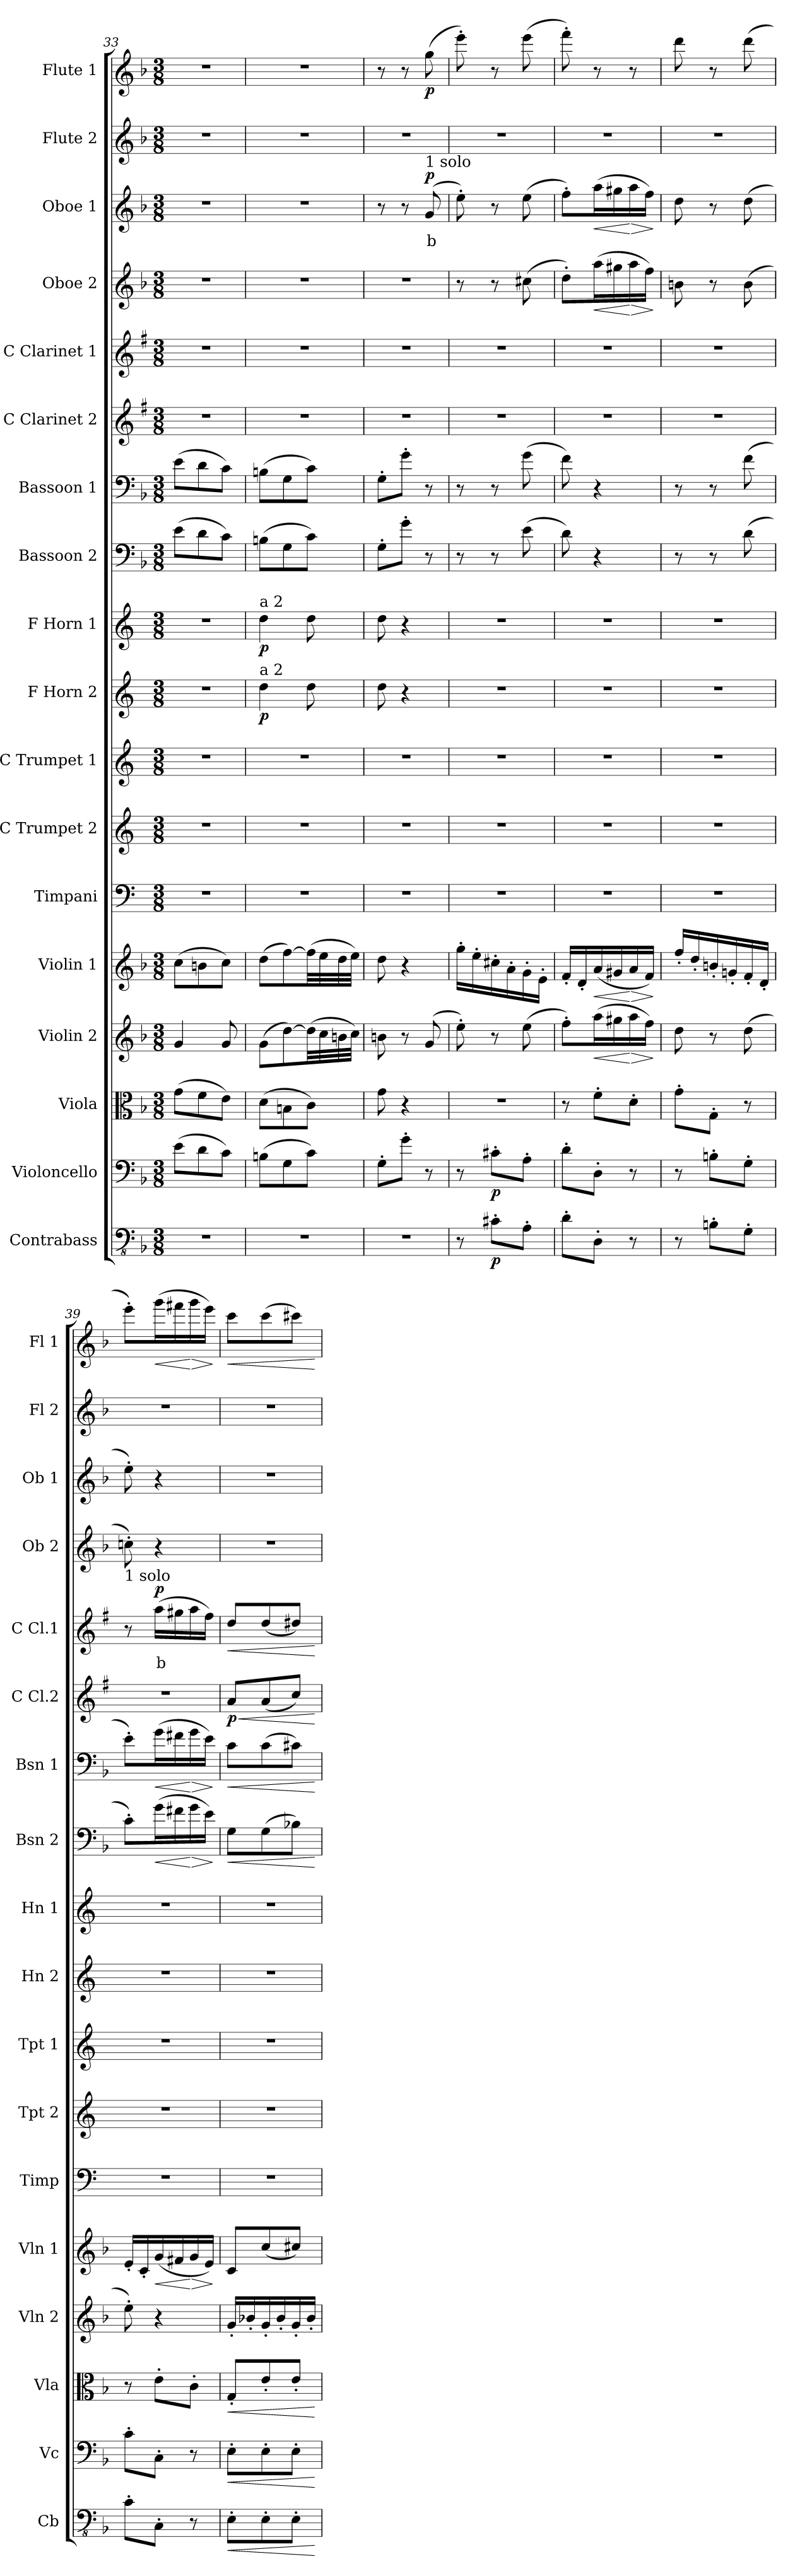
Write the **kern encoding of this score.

**kern	**dynam	**kern	**dynam	**kern	**dynam	**kern	**dynam	**kern	**dynam	**kern	**kern	**kern	**kern	**dynam	**kern	**dynam	**kern	**dynam	**kern	**dynam	**kern	**dynam	**kern	**text	**dynam	**kern	**dynam	**kern	**text	**dynam	**kern	**kern	**dynam
*part18	*part18	*part17	*part17	*part16	*part16	*part15	*part15	*part14	*part14	*part13	*part12	*part11	*part10	*part10	*part9	*part9	*part8	*part8	*part7	*part7	*part6	*part6	*part5	*part5	*part5	*part4	*part4	*part3	*part3	*part3	*part2	*part1	*part1
*staff18	*staff18	*staff17	*staff17	*staff16	*staff16	*staff15	*staff15	*staff14	*staff14	*staff13	*staff12	*staff11	*staff10	*staff10	*staff9	*staff9	*staff8	*staff8	*staff7	*staff7	*staff6	*staff6	*staff5	*staff5	*staff5	*staff4	*staff4	*staff3	*staff3	*staff3	*staff2	*staff1	*staff1
*I"Contrabass	*	*I"Violoncello	*	*I"Viola	*	*I"Violin 2	*	*I"Violin 1	*	*I"Timpani	*I"C Trumpet 2	*I"C Trumpet 1	*I"F Horn 2	*	*I"F Horn 1	*	*I"Bassoon 2	*	*I"Bassoon 1	*	*I"C Clarinet 2	*	*I"C Clarinet 1	*	*	*I"Oboe 2	*	*I"Oboe 1	*	*	*I"Flute 2	*I"Flute 1	*
*I'Cb	*	*I'Vc	*	*I'Vla	*	*I'Vln 2	*	*I'Vln 1	*	*I'Timp	*I'Tpt 2	*I'Tpt 1	*I'Hn 2	*	*I'Hn 1	*	*I'Bsn 2	*	*I'Bsn 1	*	*I'C Cl.2	*	*I'C Cl.1	*	*	*I'Ob 2	*	*I'Ob 1	*	*	*I'Fl 2	*I'Fl 1	*
*clefFv4	*	*clefF4	*	*clefC3	*	*clefG2	*	*clefG2	*	*clefF4	*clefG2	*clefG2	*clefG2	*	*clefG2	*	*clefF4	*	*clefF4	*	*clefG2	*	*clefG2	*	*	*clefG2	*	*clefG2	*	*	*clefG2	*clefG2	*
*	*	*	*	*	*	*	*	*	*	*	*	*	*ITrd4c7	*	*ITrd4c7	*	*	*	*	*	*ITrd1c2	*	*ITrd1c2	*	*	*	*	*	*	*	*	*	*
*k[b-]	*	*k[b-]	*	*k[b-]	*	*k[b-]	*	*k[b-]	*	*k[]	*k[]	*k[]	*k[b-]	*	*k[b-]	*	*k[b-]	*	*k[b-]	*	*k[b-]	*	*k[b-]	*	*	*k[b-]	*	*k[b-]	*	*	*k[b-]	*k[b-]	*
*F:	*	*F:	*	*F:	*	*F:	*	*F:	*	*	*	*	*	*	*	*	*F:	*	*F:	*	*F:	*	*F:	*	*	*F:	*	*F:	*	*	*F:	*F:	*
*M3/8	*	*M3/8	*	*M3/8	*	*M3/8	*	*M3/8	*	*M3/8	*M3/8	*M3/8	*M3/8	*	*M3/8	*	*M3/8	*	*M3/8	*	*M3/8	*	*M3/8	*	*	*M3/8	*	*M3/8	*	*	*M3/8	*M3/8	*
=33	=33	=33	=33	=33	=33	=33	=33	=33	=33	=33	=33	=33	=33	=33	=33	=33	=33	=33	=33	=33	=33	=33	=33	=33	=33	=33	=33	=33	=33	=33	=33	=33	=33
4.r	.	(>8e\L	.	(>8g\L	.	4g/	.	(>8cc\L	.	4.r	4.r	4.r	4.r	.	4.r	.	(>8e\L	.	(>8e\L	.	4.r	.	4.r	.	.	4.r	.	4.r	.	.	4.r	4.r	.
.	.	8d\	.	8f\	.	.	.	8bn\	.	.	.	.	.	.	.	.	8d\	.	8d\	.	.	.	.	.	.	.	.	.	.	.	.	.	.
.	.	8c\J)	.	8e\J)	.	8g/	.	8cc\J)	.	.	.	.	.	.	.	.	8c\J)	.	8c\J)	.	.	.	.	.	.	.	.	.	.	.	.	.	.
=34	=34	=34	=34	=34	=34	=34	=34	=34	=34	=34	=34	=34	=34	=34	=34	=34	=34	=34	=34	=34	=34	=34	=34	=34	=34	=34	=34	=34	=34	=34	=34	=34	=34
!	!	!	!	!	!	!	!	!	!	!	!	!	!	!	!LO:TX:a:t=a 2	!	!	!	!	!	!	!	!	!	!	!	!	!	!	!	!	!	!
!	!	!	!	!	!	!	!	!	!	!	!	!	!LO:TX:a:t=a 2	!	!	!	!	!	!	!	!	!	!	!	!	!	!	!	!	!	!	!	!
!	!	!	!	!	!	!	!	!	!	!	!	!	!	!LO:DY:b	!	!LO:DY:b	!	!	!	!	!	!	!	!	!	!	!	!	!	!	!	!	!
4.r	.	(>8Bn\L	.	(>8d\L	.	(>8g\L	.	(>8dd\L	.	4.r	4.r	4.r	4g\	p	4g\	p	(>8Bn\L	.	(>8Bn\L	.	4.r	.	4.r	.	.	4.r	.	4.r	.	.	4.r	4.r	.
.	.	8G\	.	8Bn\	.	[8dd\)	.	[8ff\)	.	.	.	.	.	.	.	.	8G\	.	8G\	.	.	.	.	.	.	.	.	.	.	.	.	.	.
.	.	8c\J)	.	8c\J)	.	(>32dd\LL]	.	(>32ff\LL]	.	.	.	.	8g\	.	8g\	.	8c\J)	.	8c\J)	.	.	.	.	.	.	.	.	.	.	.	.	.	.
.	.	.	.	.	.	32cc\	.	32ee\	.	.	.	.	.	.	.	.	.	.	.	.	.	.	.	.	.	.	.	.	.	.	.	.	.
.	.	.	.	.	.	32bn\	.	32dd\	.	.	.	.	.	.	.	.	.	.	.	.	.	.	.	.	.	.	.	.	.	.	.	.	.
.	.	.	.	.	.	32cc\JJJ)	.	32ee\JJJ)	.	.	.	.	.	.	.	.	.	.	.	.	.	.	.	.	.	.	.	.	.	.	.	.	.
=35	=35	=35	=35	=35	=35	=35	=35	=35	=35	=35	=35	=35	=35	=35	=35	=35	=35	=35	=35	=35	=35	=35	=35	=35	=35	=35	=35	=35	=35	=35	=35	=35	=35
4.r	.	8G'\L	.	8g\	.	8bn\	.	8dd\	.	4.r	4.r	4.r	8g\	.	8g\	.	8G'\L	.	8G'\L	.	4.r	.	4.r	.	.	4.r	.	8r	.	.	4.r	8r	.
.	.	8g'\J	.	4r	.	8r	.	4r	.	.	.	.	4r	.	4r	.	8g'\J	.	8g'\J	.	.	.	.	.	.	.	.	8r	.	.	.	8r	.
!	!	!	!	!	!	!	!	!	!	!	!	!	!	!	!	!	!	!	!	!	!	!	!	!	!	!	!	!LO:TX:a:t=1 solo	!	!	!	!	!
!	!	!	!	!	!	!	!	!	!	!	!	!	!	!	!	!	!	!	!	!	!	!	!	!	!	!	!	!	!LO:LY:b:color=#FF0000	!LO:DY:b	!	!	!LO:DY:b
.	.	8r	.	.	.	(<8g/	.	.	.	.	.	.	.	.	.	.	8r	.	8r	.	.	.	.	.	.	.	.	(<8g/	b	p	.	(>8gg\	p
=36	=36	=36	=36	=36	=36	=36	=36	=36	=36	=36	=36	=36	=36	=36	=36	=36	=36	=36	=36	=36	=36	=36	=36	=36	=36	=36	=36	=36	=36	=36	=36	=36	=36
8r	.	8r	.	4.r	.	8ee'\)	.	16gg'\LL	.	4.r	4.r	4.r	4.r	.	4.r	.	8r	.	8r	.	4.r	.	4.r	.	.	8r	.	8ee'\)	.	.	4.r	8eee'\)	.
.	.	.	.	.	.	.	.	16ee'\	.	.	.	.	.	.	.	.	.	.	.	.	.	.	.	.	.	.	.	.	.	.	.	.	.
!	!LO:DY:b	!	!LO:DY:b	!	!	!	!	!	!	!	!	!	!	!	!	!	!	!	!	!	!	!	!	!	!	!	!	!	!	!	!	!	!
8C#X'\L	p	8c#X'\L	p	.	.	8r	.	16cc#X'\	.	.	.	.	.	.	.	.	8r	.	8r	.	.	.	.	.	.	8r	.	8r	.	.	.	8r	.
.	.	.	.	.	.	.	.	16a'\	.	.	.	.	.	.	.	.	.	.	.	.	.	.	.	.	.	.	.	.	.	.	.	.	.
8AA'\J	.	8A'\J	.	.	.	(>8ee\	.	16g'\	.	.	.	.	.	.	.	.	(>8e\	.	(>8g\	.	.	.	.	.	.	(>8cc#X\	.	(>8ee\	.	.	.	(>8eee\	.
.	.	.	.	.	.	.	.	16e'\JJ	.	.	.	.	.	.	.	.	.	.	.	.	.	.	.	.	.	.	.	.	.	.	.	.	.
!!LO:PB:g=z
=37	=37	=37	=37	=37	=37	=37	=37	=37	=37	=37	=37	=37	=37	=37	=37	=37	=37	=37	=37	=37	=37	=37	=37	=37	=37	=37	=37	=37	=37	=37	=37	=37	=37
8D'\L	.	8d'\L	.	8r	.	8ff'\L)	.	16f'/LL	.	4.r	4.r	4.r	4.r	.	4.r	.	8d\)	.	8f\)	.	4.r	.	4.r	.	.	8dd'\L)	.	8ff'\L)	.	.	4.r	8fff'\)	.
.	.	.	.	.	.	.	.	16d'/	.	.	.	.	.	.	.	.	.	.	.	.	.	.	.	.	.	.	.	.	.	.	.	.	.
!	!	!	!	!	!	!	!LO:HP:b	!	!LO:HP:b	!	!	!	!	!	!	!	!	!	!	!	!	!	!	!	!	!	!LO:HP:b	!	!	!LO:HP:b	!	!	!
8DD'\J	.	8D'\J	.	8f'\L	.	(>16aa\L	<	(<16a/	<	.	.	.	.	.	.	.	4r	.	4r	.	.	.	.	.	.	(>16aa\L	<	(>16aa\L	.	<	.	8r	.
.	.	.	.	.	.	16gg#X\	.	16g#X/	.	.	.	.	.	.	.	.	.	.	.	.	.	.	.	.	.	16gg#X\	.	16gg#X\	.	.	.	.	.
!	!	!	!	!	!	!	!LO:HP:n=1:b	!	!LO:HP:n=1:b	!	!	!	!	!	!	!	!	!	!	!	!	!	!	!	!	!	!LO:HP:n=1:b	!	!	!LO:HP:n=1:b	!	!	!
8r	.	8r	.	8d'\J	.	16aa\	[ >	16a/	[ >	.	.	.	.	.	.	.	.	.	.	.	.	.	.	.	.	16aa\	[ >	16aa\	.	[ >	.	8r	.
.	.	.	.	.	.	16ff\JJ)	.	16f/JJ)	.	.	.	.	.	.	.	.	.	.	.	.	.	.	.	.	.	16ff\JJ)	.	16ff\JJ)	.	.	.	.	.
.	.	.	.	.	.	.	]	.	]	.	.	.	.	.	.	.	.	.	.	.	.	.	.	.	.	.	]	.	.	]	.	.	.
=38	=38	=38	=38	=38	=38	=38	=38	=38	=38	=38	=38	=38	=38	=38	=38	=38	=38	=38	=38	=38	=38	=38	=38	=38	=38	=38	=38	=38	=38	=38	=38	=38	=38
8r	.	8r	.	8g'\L	.	8dd\	.	16ff'/LL	.	4.r	4.r	4.r	4.r	.	4.r	.	8r	.	8r	.	4.r	.	4.r	.	.	8bn\	.	8dd\	.	.	4.r	8ddd\	.
.	.	.	.	.	.	.	.	16dd'/	.	.	.	.	.	.	.	.	.	.	.	.	.	.	.	.	.	.	.	.	.	.	.	.	.
8BBn'\L	.	8Bn'\L	.	8G'\J	.	8r	.	16bn'/	.	.	.	.	.	.	.	.	8r	.	8r	.	.	.	.	.	.	8r	.	8r	.	.	.	8r	.
.	.	.	.	.	.	.	.	16gn'/	.	.	.	.	.	.	.	.	.	.	.	.	.	.	.	.	.	.	.	.	.	.	.	.	.
8GG'\J	.	8G'\J	.	8r	.	(>8dd\	.	16f'/	.	.	.	.	.	.	.	.	(>8d\	.	(>8f\	.	.	.	.	.	.	(>8b\	.	(>8dd\	.	.	.	(>8ddd\	.
.	.	.	.	.	.	.	.	16d'/JJ	.	.	.	.	.	.	.	.	.	.	.	.	.	.	.	.	.	.	.	.	.	.	.	.	.
=39	=39	=39	=39	=39	=39	=39	=39	=39	=39	=39	=39	=39	=39	=39	=39	=39	=39	=39	=39	=39	=39	=39	=39	=39	=39	=39	=39	=39	=39	=39	=39	=39	=39
!	!	!	!	!	!	!	!	!	!	!	!	!	!	!	!	!	!	!	!	!	!	!	!LO:TX:a:t=1 solo	!	!	!	!	!	!	!	!	!	!
8C'\L	.	8c'\L	.	8r	.	8ee'\)	.	16e'/LL	.	4.r	4.r	4.r	4.r	.	4.r	.	8c'\L)	.	8e'\L)	.	4.r	.	8r	.	.	8ccn'\)	.	8ee'\)	.	.	4.r	8eee'\L)	.
.	.	.	.	.	.	.	.	16c'/	.	.	.	.	.	.	.	.	.	.	.	.	.	.	.	.	.	.	.	.	.	.	.	.	.
!	!	!	!	!	!	!	!	!	!LO:HP:b	!	!	!	!	!	!	!	!	!LO:HP:b	!	!LO:HP:b	!	!	!	!LO:LY:b:color=#FF0000	!LO:DY:b	!	!	!	!	!	!	!	!LO:HP:b
8CC'\J	.	8C'\J	.	8e'\L	.	4r	.	(<16g/	<	.	.	.	.	.	.	.	(>16g\L	<	(>16g\L	<	.	.	(>16gg\LL	b	p	4r	.	4r	.	.	.	(>16ggg\L	<
.	.	.	.	.	.	.	.	16f#X/	.	.	.	.	.	.	.	.	16f#X\	.	16f#X\	.	.	.	16ff#X\	.	.	.	.	.	.	.	.	16fff#X\	.
!	!	!	!	!	!	!	!	!	!LO:HP:n=1:b	!	!	!	!	!	!	!	!	!LO:HP:n=1:b	!	!LO:HP:n=1:b	!	!	!	!	!	!	!	!	!	!	!	!	!LO:HP:n=1:b
8r	.	8r	.	8c'\J	.	.	.	16g/	[ >	.	.	.	.	.	.	.	16g\	[ >	16g\	[ >	.	.	16gg\	.	.	.	.	.	.	.	.	16ggg\	[ >
.	.	.	.	.	.	.	.	16e/JJ)	.	.	.	.	.	.	.	.	16e\JJ)	.	16e\JJ)	.	.	.	16ee\JJ)	.	.	.	.	.	.	.	.	16eee\JJ)	.
.	.	.	.	.	.	.	.	.	]	.	.	.	.	.	.	.	.	]	.	]	.	.	.	.	.	.	.	.	.	.	.	.	]
=40	=40	=40	=40	=40	=40	=40	=40	=40	=40	=40	=40	=40	=40	=40	=40	=40	=40	=40	=40	=40	=40	=40	=40	=40	=40	=40	=40	=40	=40	=40	=40	=40	=40
!	!LO:HP:b	!	!LO:HP:b	!	!LO:HP:b	!	!	!	!	!	!	!	!	!	!	!	!	!LO:HP:b	!	!LO:HP:b	!	!LO:HP:b	!	!	!LO:HP:b	!	!	!	!	!	!	!	!LO:HP:b
!	!	!	!	!	!	!	!	!	!	!	!	!	!	!	!	!	!	!	!	!	!	!LO:DY:n=1:b	!	!	!	!	!	!	!	!	!	!	!
8EE'\L	<	8E'\L	<	8G'/L	<	16g'/LL	.	8c/L	.	4.r	4.r	4.r	4.r	.	4.r	.	8G\L	<	8c\L	<	8g/L	< p	8cc/L	.	<	4.r	.	4.r	.	.	4.r	8ccc\L	<
.	.	.	.	.	.	16b-X'/	.	.	.	.	.	.	.	.	.	.	.	.	.	.	.	.	.	.	.	.	.	.	.	.	.	.	.
8EE'\	.	8E'\	.	8e'/	.	16g'/	.	(<8cc/	.	.	.	.	.	.	.	.	(>8G\	.	(>8c\	.	(<8g/	.	(<8cc/	.	.	.	.	.	.	.	.	(>8ccc\	.
.	.	.	.	.	.	16b-'/	.	.	.	.	.	.	.	.	.	.	.	.	.	.	.	.	.	.	.	.	.	.	.	.	.	.	.
8EE'\J	.	8E'\J	.	8e'/J	.	16g'/	.	8cc#X/J)	.	.	.	.	.	.	.	.	8B-X\J)	.	8c#X\J)	.	8b-/J)	.	8cc#X/J)	.	.	.	.	.	.	.	.	8ccc#X\J)	.
.	.	.	.	.	.	16b-'/JJ	.	.	.	.	.	.	.	.	.	.	.	.	.	.	.	.	.	.	.	.	.	.	.	.	.	.	.
.	[	.	[	.	[	.	.	.	.	.	.	.	.	.	.	.	.	[	.	[	.	[	.	.	[	.	.	.	.	.	.	.	[
=	=	=	=	=	=	=	=	=	=	=	=	=	=	=	=	=	=	=	=	=	=	=	=	=	=	=	=	=	=	=	=	=	=
*-	*-	*-	*-	*-	*-	*-	*-	*-	*-	*-	*-	*-	*-	*-	*-	*-	*-	*-	*-	*-	*-	*-	*-	*-	*-	*-	*-	*-	*-	*-	*-	*-	*-
